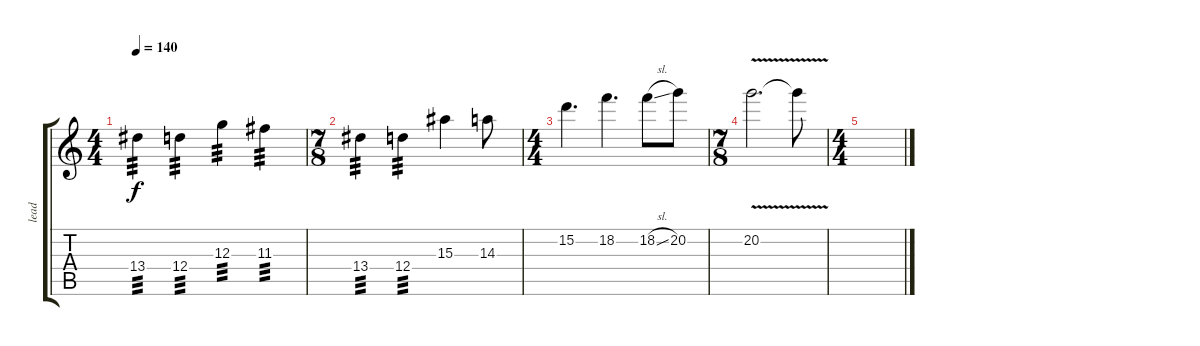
\track ("lead " "lead ") {instrument overdrivenguitar}
\staff {score tabs}
\tuning (E4 B3 G3 D3 A2 E2) {hide}
\ts (4 4)
\tempo 140
\clef g2
\ks c
13.4.4{tp 3 dy f} 12.4.4{tp 3} 12.3.4{tp 3} 11.3.4{tp 3} |
\ts (7 8)
13.4.4{tp 3} 12.4.4{tp 3} 15.3.4 14.3.8 |
\ts (4 4)
15.2.4{d} 18.2.4{d} 18.2{sl}.8 20.2.8 |
\ts (7 8)
20.2{v}.2{d} 20.2{t}.8 |
\ts (4 4)
